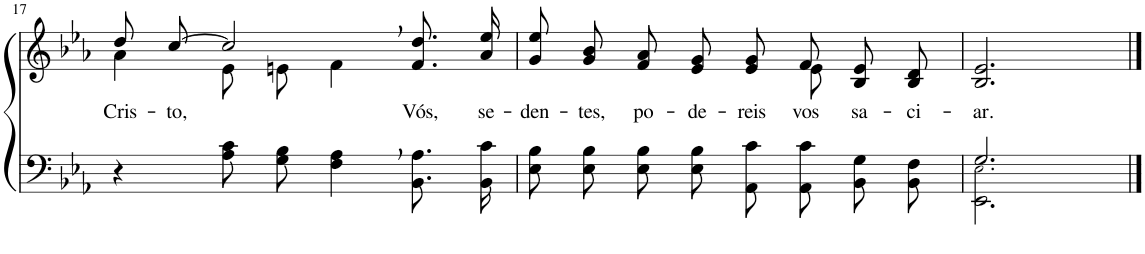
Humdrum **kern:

**kern	**kern	**text
*part2	*part1	*part1
*staff2	*staff1	*staff1
*I"Parte III e IV	*I"Parte I e II	*
!!LO:PB:g=z
*clefF4	*clefG2	*
*k[b-e-a-]	*k[b-e-a-]	*
*M4/4	*M4/4	*
=17	=17	=17
*	*^	*
!	!	!	!LO:LY:b
4r	8dd/L	4a-\	Cris-
!	!	!	!LO:LY:b
.	[8cc/J	.	-to,
8A-\ 8c\L	2cc,/]	8e-\L	.
8G\ 8B-\J	.	8en\J	.
4F\, 4A-\,	.	4f\	.
!	!	!	!LO:LY:b
8.BB-\ 8.A-\L	8.f\ 8.dd\L	4ryy	Vós,
!	!	!	!LO:LY:b
16BB-\ 16c\Jk	16a-\ 16ee-\Jk	.	se-
=18	=18	=18	=18
!	!	!	!LO:LY:b
8E-\ 8B-\L	8g/ 8ee-/L	8ryy	-den-
!	!	!	!LO:LY:b
*	*v	*v	*
8E-\ 8B-\J	8g/ 8b-/J	-tes,
!	!	!LO:LY:b
8E-\ 8B-\L	8f/ 8a-/L	po-
!	!	!LO:LY:b
8E-\ 8B-\J	8e-/ 8g/J	-de-
!	!	!LO:LY:b
8AA-\ 8c\L	8e-/ 8g/L	-reis
*	*^	*
!	!	!	!LO:LY:b
8AA-\ 8c\J	8f/J	8e-\	vos
!	!	!	!LO:LY:b
8BB-\ 8G\L	8B-/ 8e-/L	4ryy	sa-
!	!	!	!LO:LY:b
8BB-\ 8F\J	8B-/ 8d/J	.	-ci-
*	*v	*v	*
=19	=19	=19
*^	*	*
!	!	!	!LO:LY:b
2.G/	2.EE-\ 2.E-!\	2.B-/ 2.e-/	-ar.
*v	*v	*	*
==	==	==
*-	*-	*-
